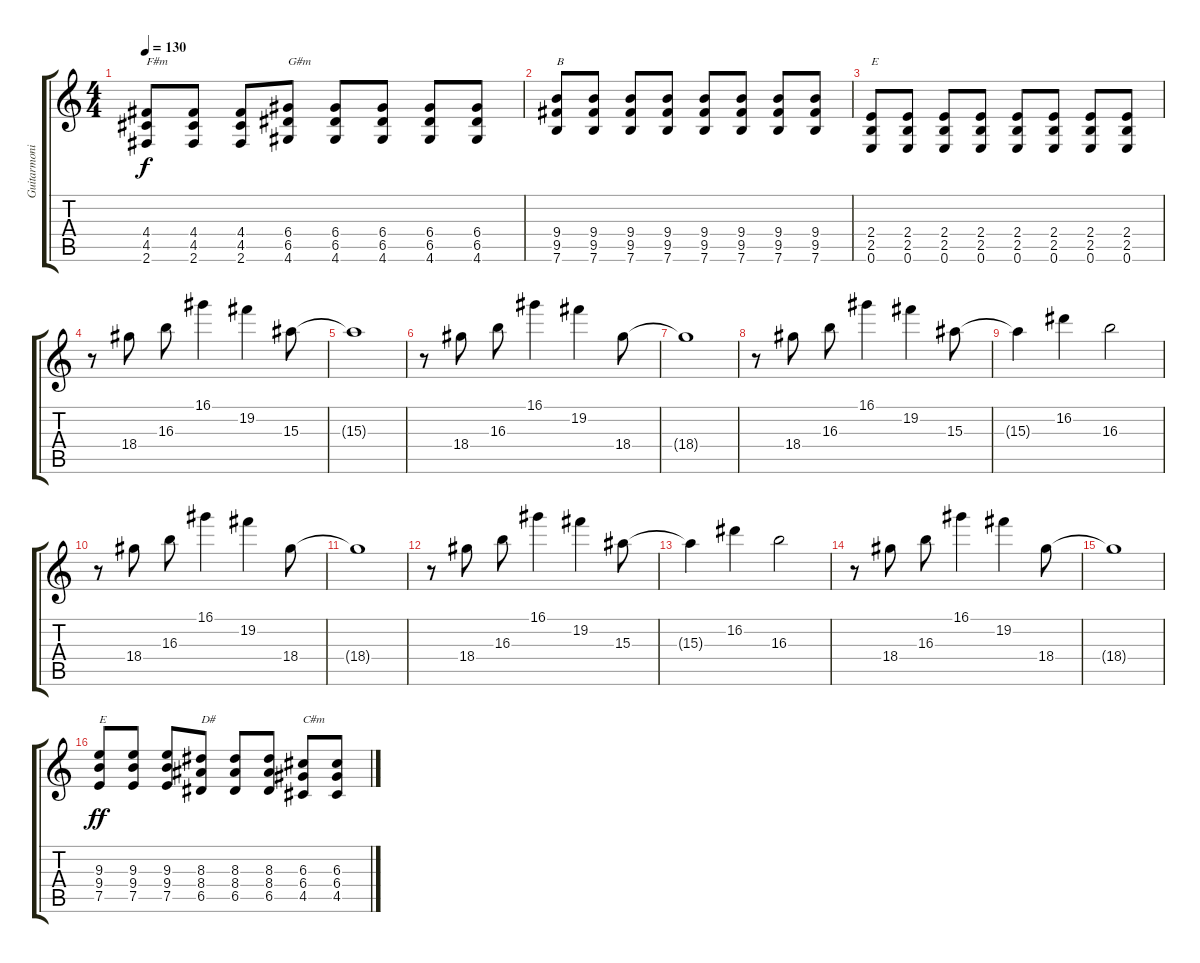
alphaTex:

\track ("Guitarmonics" "Guitarmoni") {instrument acousticguitarsteel}
\staff {score tabs}
\tuning (E4 B3 G3 D3 A2 E2) {hide}
\ts (4 4)
\tempo 130
\clef g2
\ks c
(4.4 4.5 2.6).8{txt "F#m" dy f} (4.4 4.5 2.6).8 (4.4 4.5 2.6).8 (6.4 6.5 4.6).8{txt "G#m"} (6.4 6.5 4.6).8 (6.4 6.5 4.6).8 (6.4 6.5 4.6).8 (6.4 6.5 4.6).8 |
(9.4 9.5 7.6).8{txt "B"} (9.4 9.5 7.6).8 (9.4 9.5 7.6).8 (9.4 9.5 7.6).8 (9.4 9.5 7.6).8 (9.4 9.5 7.6).8 (9.4 9.5 7.6).8 (9.4 9.5 7.6).8 |
(2.4 2.5 0.6).8{txt "E"} (2.4 2.5 0.6).8 (2.4 2.5 0.6).8 (2.4 2.5 0.6).8 (2.4 2.5 0.6).8 (2.4 2.5 0.6).8 (2.4 2.5 0.6).8 (2.4 2.5 0.6).8 |
r.8 18.4.8 16.3.8 16.1.4 19.2.4 15.3.8 |
15.3{t}.1 |
r.8 18.4.8 16.3.8 16.1.4 19.2.4 18.4.8 |
18.4{t}.1 |
r.8 18.4.8 16.3.8 16.1.4 19.2.4 15.3.8 |
15.3{t}.4 16.2.4 16.3.2 |
r.8 18.4.8 16.3.8 16.1.4 19.2.4 18.4.8 |
18.4{t}.1 |
r.8 18.4.8 16.3.8 16.1.4 19.2.4 15.3.8 |
15.3{t}.4 16.2.4 16.3.2 |
r.8 18.4.8 16.3.8 16.1.4 19.2.4 18.4.8 |
18.4{t}.1 |
(9.3 9.4 7.5).8{txt "E" dy ff} (9.3 9.4 7.5).8 (9.3 9.4 7.5).8 (8.3 8.4 6.5).8{txt "D#"} (8.3 8.4 6.5).8 (8.3 8.4 6.5).8 (6.3 6.4 4.5).8{txt "C#m"} (6.3 6.4 4.5).8
